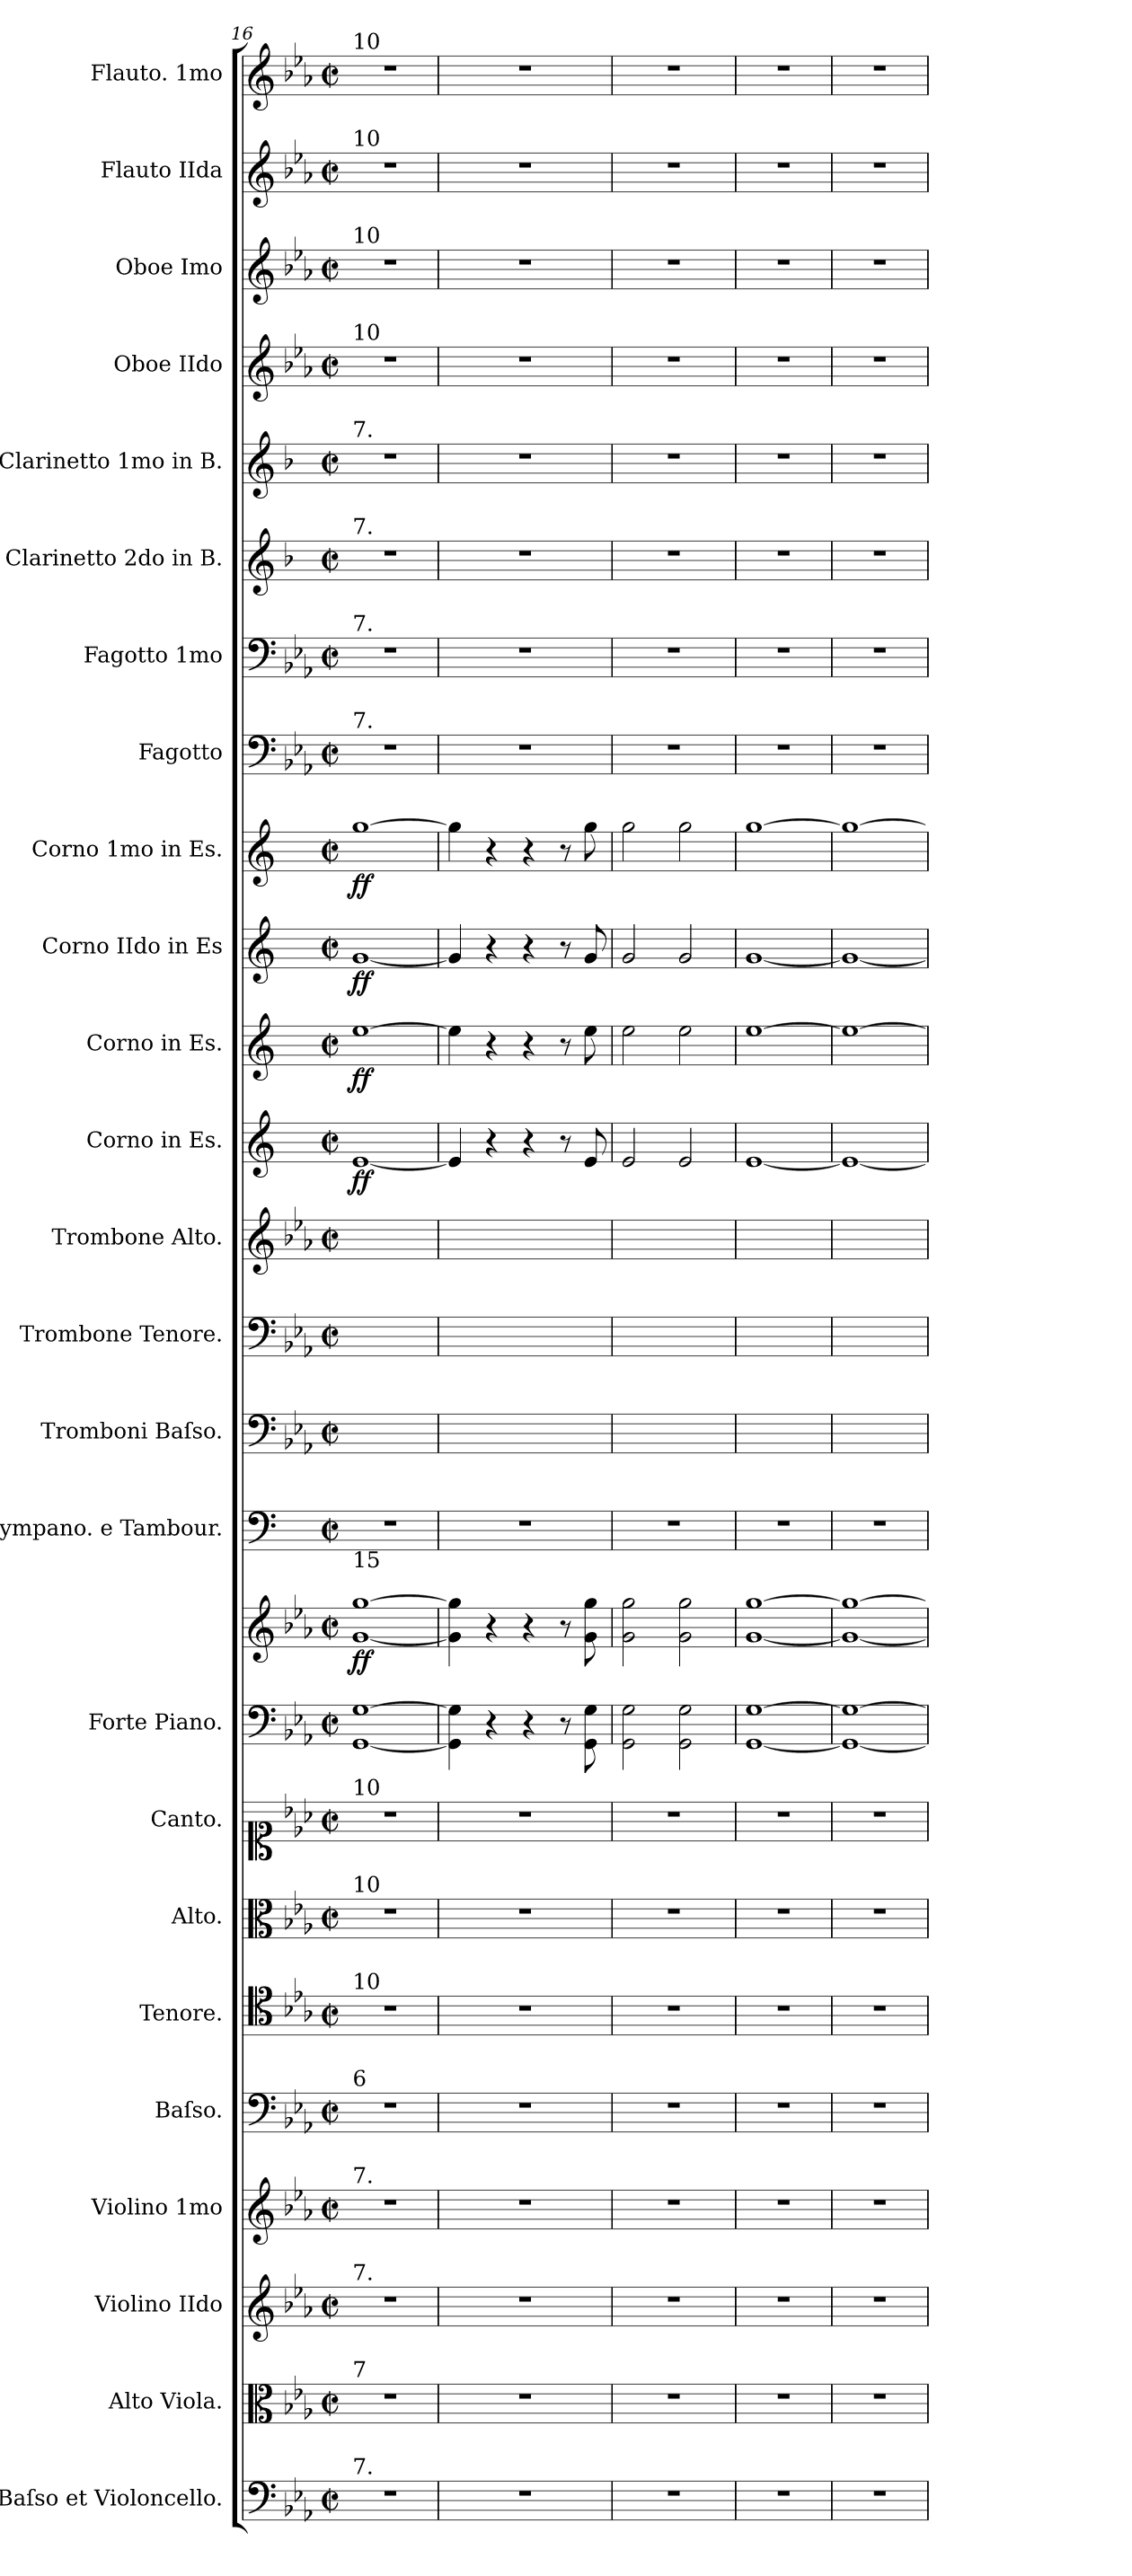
**kern	**kern	**kern	**kern	**kern	**kern	**kern	**kern	**kern	**kern	**dynam	**kern	**kern	**kern	**kern	**kern	**dynam	**kern	**dynam	**kern	**dynam	**kern	**dynam	**kern	**kern	**kern	**kern	**kern	**kern	**kern	**kern
*part25	*part24	*part23	*part22	*part21	*part20	*part19	*part18	*part17	*part17	*part17	*part16	*part15	*part14	*part13	*part12	*part12	*part11	*part11	*part10	*part10	*part9	*part9	*part8	*part7	*part6	*part5	*part4	*part3	*part2	*part1
*staff26	*staff25	*staff24	*staff23	*staff22	*staff21	*staff20	*staff19	*staff18	*staff17	*staff17/18	*staff16	*staff15	*staff14	*staff13	*staff12	*staff12	*staff11	*staff11	*staff10	*staff10	*staff9	*staff9	*staff8	*staff7	*staff6	*staff5	*staff4	*staff3	*staff2	*staff1
*I"Baſso et Violoncello.	*I"Alto Viola.	*I"Violino IIdo	*I"Violino 1mo	*I"Baſso.	*I"Tenore.	*I"Alto.	*I"Canto.	*I"Forte Piano.	*	*	*I"Tympano. e Tambour.	*I"Tromboni Baſso.	*I"Trombone Tenore.	*I"Trombone Alto.	*I"Corno in Es.	*	*I"Corno in Es.	*	*I"Corno IIdo in Es	*	*I"Corno 1mo in Es.	*	*I"Fagotto	*I"Fagotto 1mo	*I"Clarinetto 2do in B.	*I"Clarinetto 1mo in B.	*I"Oboe IIdo	*I"Oboe Imo	*I"Flauto IIda	*I"Flauto. 1mo
*I'b e vlc	*I'a-vla	*I'vl 2	*I'vl 1	*I'B	*I'T	*I'A	*	*	*	*	*	*	*	*	*	*	*I'cor 1 in E♭	*	*I'cor 2 in E♭	*	*I'cor 1 in E♭	*	*I'fag	*I'fag 1	*I'cl 2 in B♭	*I'cl 1 in B♭	*I'ob 2	*I'ob 1	*I'fl 2	*I'fl 1
*clefF4	*clefC3	*clefG2	*clefG2	*clefF4	*clefC4	*clefC3	*clefC1	*clefF4	*clefG2	*	*clefF4	*clefF4	*clefF4	*clefG2	*clefG2	*	*clefG2	*	*clefG2	*	*clefG2	*	*clefF4	*clefF4	*clefG2	*clefG2	*clefG2	*clefG2	*clefG2	*clefG2
*	*	*	*	*	*	*	*	*	*	*	*	*	*	*	*ITrd-2c-3	*	*ITrd-2c-3	*	*	*	*	*	*	*	*ITrd1c2	*ITrd1c2	*	*	*	*
*k[b-e-a-]	*k[b-e-a-]	*k[b-e-a-]	*k[b-e-a-]	*k[b-e-a-]	*k[b-e-a-]	*k[b-e-a-]	*k[b-e-a-]	*k[b-e-a-]	*k[b-e-a-]	*	*	*k[b-e-a-]	*k[b-e-a-]	*k[b-e-a-]	*k[b-e-a-]	*	*k[b-e-a-]	*	*	*	*	*	*k[b-e-a-]	*k[b-e-a-]	*k[b-e-a-]	*k[b-e-a-]	*k[b-e-a-]	*k[b-e-a-]	*k[b-e-a-]	*k[b-e-a-]
*c:	*c:	*c:	*c:	*c:	*c:	*c:	*c:	*c:	*c:	*	*	*c:	*c:	*c:	*c:	*	*c:	*	*	*	*	*	*c:	*c:	*c:	*c:	*c:	*c:	*c:	*c:
*M2/2	*M2/2	*M2/2	*M2/2	*M2/2	*M2/2	*M2/2	*M2/2	*M2/2	*M2/2	*	*M2/2	*M2/2	*M2/2	*M2/2	*M2/2	*	*M2/2	*	*M2/2	*	*M2/2	*	*M2/2	*M2/2	*M2/2	*M2/2	*M2/2	*M2/2	*M2/2	*M2/2
*met(c|)	*met(c|)	*met(c|)	*met(c|)	*met(c|)	*met(c|)	*met(c|)	*met(c|)	*met(c|)	*met(c|)	*	*met(c|)	*met(c|)	*met(c|)	*met(c|)	*met(c|)	*	*met(c|)	*	*met(c|)	*	*met(c|)	*	*met(c|)	*met(c|)	*met(c|)	*met(c|)	*met(c|)	*met(c|)	*met(c|)	*met(c|)
=16	=16	=16	=16	=16	=16	=16	=16	=16	=16	=16	=16	=16	=16	=16	=16	=16	=16	=16	=16	=16	=16	=16	=16	=16	=16	=16	=16	=16	=16	=16
!	!	!	!	!	!	!	!	!	!	!	!	!	!	!	!	!	!	!	!	!	!	!	!	!	!	!	!	!	!	!LO:TX:a:t=10
!	!	!	!	!	!	!	!	!	!	!	!	!	!	!	!	!	!	!	!	!	!	!	!	!	!	!	!	!	!LO:TX:a:t=10	!
!	!	!	!	!	!	!	!	!	!	!	!	!	!	!	!	!	!	!	!	!	!	!	!	!	!	!	!	!LO:TX:a:t=10	!	!
!	!	!	!	!	!	!	!	!	!	!	!	!	!	!	!	!	!	!	!	!	!	!	!	!	!	!	!LO:TX:a:t=10	!	!	!
!	!	!	!	!	!	!	!	!	!	!	!	!	!	!	!	!	!	!	!	!	!	!	!	!	!	!LO:TX:a:t=7.	!	!	!	!
!	!	!	!	!	!	!	!	!	!	!	!	!	!	!	!	!	!	!	!	!	!	!	!	!	!LO:TX:a:t=7.	!	!	!	!	!
!	!	!	!	!	!	!	!	!	!	!	!	!	!	!	!	!	!	!	!	!	!	!	!	!LO:TX:a:t=7.	!	!	!	!	!	!
!	!	!	!	!	!	!	!	!	!	!	!	!	!	!	!	!	!	!	!	!	!	!	!LO:TX:a:t=7.	!	!	!	!	!	!	!
!	!	!	!	!	!	!	!	!	!	!	!LO:TX:b:t=15	!	!	!	!	!	!	!	!	!	!	!	!	!	!	!	!	!	!	!
!	!	!	!	!	!	!	!LO:TX:a:t=10	!	!	!	!	!	!	!	!	!	!	!	!	!	!	!	!	!	!	!	!	!	!	!
!	!	!	!	!	!	!LO:TX:a:t=10	!	!	!	!	!	!	!	!	!	!	!	!	!	!	!	!	!	!	!	!	!	!	!	!
!	!	!	!	!	!LO:TX:a:t=10	!	!	!	!	!	!	!	!	!	!	!	!	!	!	!	!	!	!	!	!	!	!	!	!	!
!	!	!	!	!LO:TX:a:t=6	!	!	!	!	!	!	!	!	!	!	!	!	!	!	!	!	!	!	!	!	!	!	!	!	!	!
!	!	!	!LO:TX:a:t=7.	!	!	!	!	!	!	!	!	!	!	!	!	!	!	!	!	!	!	!	!	!	!	!	!	!	!	!
!	!	!LO:TX:a:t=7.	!	!	!	!	!	!	!	!	!	!	!	!	!	!	!	!	!	!	!	!	!	!	!	!	!	!	!	!
!	!LO:TX:a:t=7	!	!	!	!	!	!	!	!	!	!	!	!	!	!	!	!	!	!	!	!	!	!	!	!	!	!	!	!	!
!LO:TX:a:t=7.	!	!	!	!	!	!	!	!	!	!	!	!	!	!	!	!	!	!	!	!	!	!	!	!	!	!	!	!	!	!
!	!	!	!	!	!	!	!	!	!	!LO:DY:b	!	!	!	!	!	!	!	!	!	!	!	!	!	!	!	!	!	!	!	!
1r	1r	1r	1r	1r	1r	1r	1r	[1GG [1G	[1g [1gg	ff	1r	1ryy	1ryy	1ryy	[1g	ff	[1gg	ff	[1g	ff	[1gg	ff	1r	1r	1r	1r	1r	1r	1r	1r
=17	=17	=17	=17	=17	=17	=17	=17	=17	=17	=17	=17	=17	=17	=17	=17	=17	=17	=17	=17	=17	=17	=17	=17	=17	=17	=17	=17	=17	=17	=17
1r	1r	1r	1r	1r	1r	1r	1r	4GG]\ 4G]\	4g]\ 4gg]\	.	1r	1ryy	1ryy	1ryy	4g/]	.	4gg\]	.	4g/]	.	4gg\]	.	1r	1r	1r	1r	1r	1r	1r	1r
.	.	.	.	.	.	.	.	4r	4r	.	.	.	.	.	4r	.	4r	.	4r	.	4r	.	.	.	.	.	.	.	.	.
.	.	.	.	.	.	.	.	4r	4r	.	.	.	.	.	4r	.	4r	.	4r	.	4r	.	.	.	.	.	.	.	.	.
.	.	.	.	.	.	.	.	8r	8r	.	.	.	.	.	8r	.	8r	.	8r	.	8r	.	.	.	.	.	.	.	.	.
.	.	.	.	.	.	.	.	8GG\ 8G\	8g\ 8gg\	.	.	.	.	.	8g/	.	8gg\	.	8g/	.	8gg\	.	.	.	.	.	.	.	.	.
=18	=18	=18	=18	=18	=18	=18	=18	=18	=18	=18	=18	=18	=18	=18	=18	=18	=18	=18	=18	=18	=18	=18	=18	=18	=18	=18	=18	=18	=18	=18
1r	1r	1r	1r	1r	1r	1r	1r	2GG\ 2G\	2g\ 2gg\	.	1r	1ryy	1ryy	1ryy	2g/	.	2gg\	.	2g/	.	2gg\	.	1r	1r	1r	1r	1r	1r	1r	1r
.	.	.	.	.	.	.	.	2GG\ 2G\	2g\ 2gg\	.	.	.	.	.	2g/	.	2gg\	.	2g/	.	2gg\	.	.	.	.	.	.	.	.	.
=19	=19	=19	=19	=19	=19	=19	=19	=19	=19	=19	=19	=19	=19	=19	=19	=19	=19	=19	=19	=19	=19	=19	=19	=19	=19	=19	=19	=19	=19	=19
1r	1r	1r	1r	1r	1r	1r	1r	[1GG [1G	[1g [1gg	.	1r	1ryy	1ryy	1ryy	[1g	.	[1gg	.	[1g	.	[1gg	.	1r	1r	1r	1r	1r	1r	1r	1r
=20	=20	=20	=20	=20	=20	=20	=20	=20	=20	=20	=20	=20	=20	=20	=20	=20	=20	=20	=20	=20	=20	=20	=20	=20	=20	=20	=20	=20	=20	=20
1r	1r	1r	1r	1r	1r	1r	1r	1GG_ 1G_	1g_ 1gg_	.	1r	1ryy	1ryy	1ryy	1g_	.	1gg_	.	1g_	.	1gg_	.	1r	1r	1r	1r	1r	1r	1r	1r
=	=	=	=	=	=	=	=	=	=	=	=	=	=	=	=	=	=	=	=	=	=	=	=	=	=	=	=	=	=	=
*-	*-	*-	*-	*-	*-	*-	*-	*-	*-	*-	*-	*-	*-	*-	*-	*-	*-	*-	*-	*-	*-	*-	*-	*-	*-	*-	*-	*-	*-	*-
